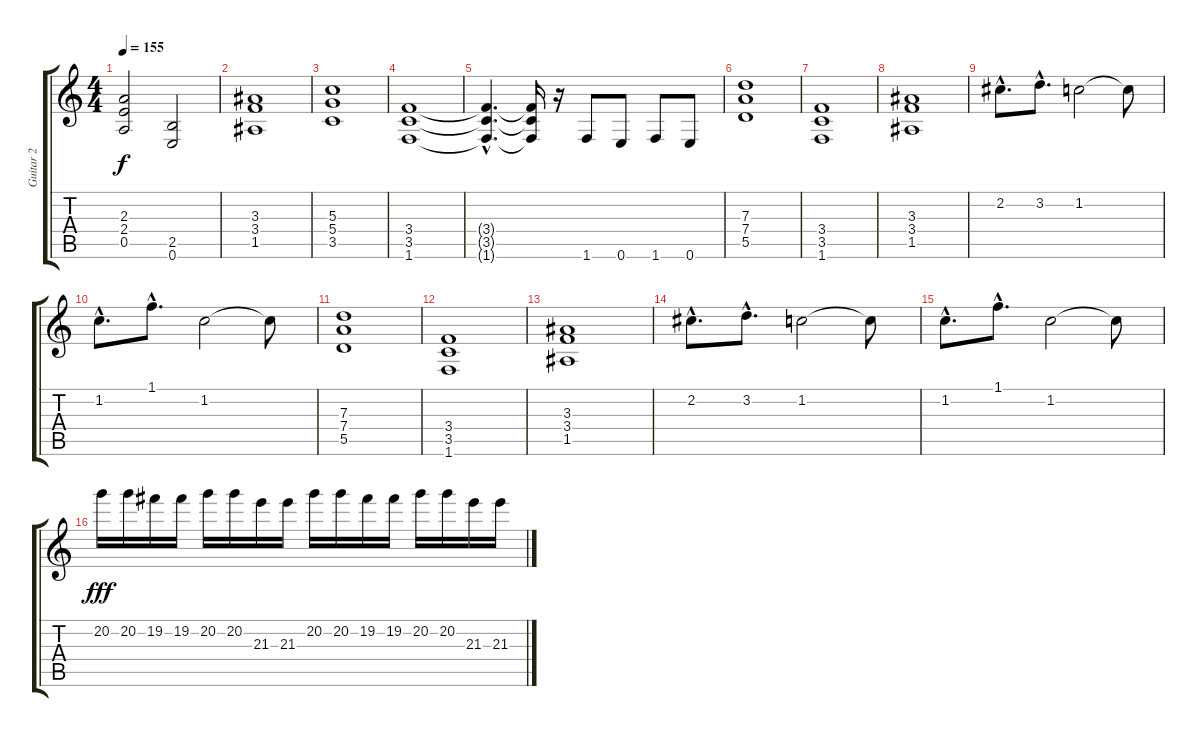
\track ("Guitar 2" "Guitar 2") {instrument distortionguitar}
\staff {score tabs}
\tuning (E4 B3 G3 D3 A2 E2) {hide}
\ts (4 4)
\tempo 155
\clef g2
\ks c
(2.3 2.4 0.5).2{dy f} (2.5 0.6).2 |
(3.3 3.4 1.5).1 |
(5.3 5.4 3.5).1 |
(3.4 3.5 1.6).1 |
(3.4{hac t} 3.5{hac t} 1.6{hac t}).4{d} (3.4{t} 3.5{t} 1.6{t}).16 r.16 1.6.8 0.6.8 1.6.8 0.6.8 |
(7.3 7.4 5.5).1 |
(3.4 3.5 1.6).1 |
(3.3 3.4 1.5).1 |
2.2{hac}.8{d} 3.2{hac}.8{d} 1.2.2 1.2{t}.8 |
1.2{hac}.8{d} 1.1{hac}.8{d} 1.2.2 1.2{t}.8 |
(7.3 7.4 5.5).1 |
(3.4 3.5 1.6).1 |
(3.3 3.4 1.5).1 |
2.2{hac}.8{d} 3.2{hac}.8{d} 1.2.2 1.2{t}.8 |
1.2{hac}.8{d} 1.1{hac}.8{d} 1.2.2 1.2{t}.8 |
20.2.16{dy fff} 20.2.16 19.2.16 19.2.16 20.2.16 20.2.16 21.3.16 21.3.16 20.2.16 20.2.16 19.2.16 19.2.16 20.2.16 20.2.16 21.3.16 21.3.16
